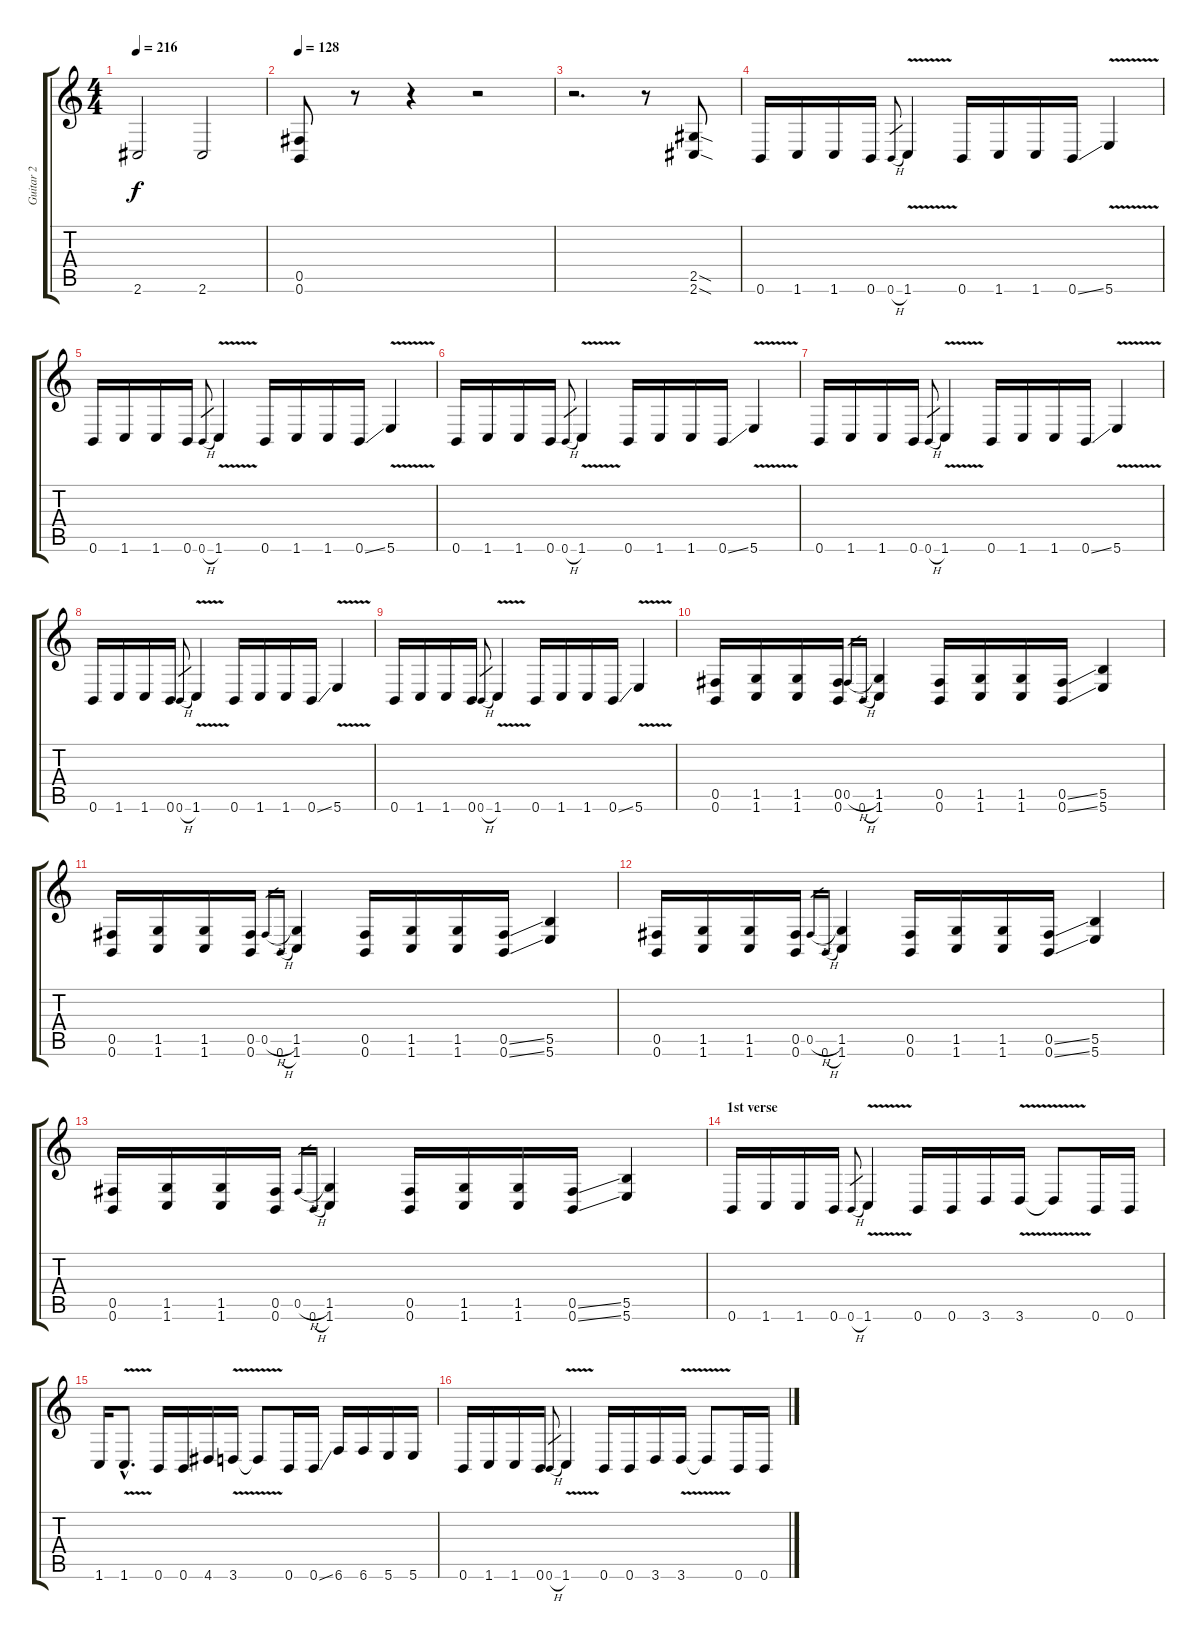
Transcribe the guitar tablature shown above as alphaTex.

\track ("Guitar 2" "Guitar 2") {instrument overdrivenguitar}
\staff {score tabs}
\tuning (Db4 Ab3 E3 B2 Gb2 B1) {hide}
\ts (4 4)
\tempo 216
\clef g2
\ks c
2.6.2{dy f} 2.6.2 |
\tempo 128
(0.5 0.6).8 r.8 r.4 r.2 |
r.2{d} r.8 (2.5{sod} 2.6{sod}).8 |
0.6.16 1.6.16 1.6.16 0.6.16 0.6{h}.8{gr} 1.6{v}.4 0.6.16 1.6.16 1.6.16 0.6{ss}.16 5.6{v}.4 |
0.6.16 1.6.16 1.6.16 0.6.16 0.6{h}.8{gr} 1.6{v}.4 0.6.16 1.6.16 1.6.16 0.6{ss}.16 5.6{v}.4 |
0.6.16 1.6.16 1.6.16 0.6.16 0.6{h}.8{gr} 1.6{v}.4 0.6.16 1.6.16 1.6.16 0.6{ss}.16 5.6{v}.4 |
0.6.16 1.6.16 1.6.16 0.6.16 0.6{h}.8{gr} 1.6{v}.4 0.6.16 1.6.16 1.6.16 0.6{ss}.16 5.6{v}.4 |
0.6.16 1.6.16 1.6.16 0.6.16 0.6{h}.8{gr} 1.6{v}.4 0.6.16 1.6.16 1.6.16 0.6{ss}.16 5.6{v}.4 |
0.6.16 1.6.16 1.6.16 0.6.16 0.6{h}.8{gr} 1.6{v}.4 0.6.16 1.6.16 1.6.16 0.6{ss}.16 5.6{v}.4 |
(0.5 0.6).16 (1.5 1.6).16 (1.5 1.6).16 (0.5 0.6).16 0.5{h}.16{gr} 0.6{h}.16{gr} (1.5 1.6).4 (0.5 0.6).16 (1.5 1.6).16 (1.5 1.6).16 (0.5{ss} 0.6{ss}).16 (5.5 5.6).4 |
(0.5 0.6).16 (1.5 1.6).16 (1.5 1.6).16 (0.5 0.6).16 0.5{h}.16{gr} 0.6{h}.16{gr} (1.5 1.6).4 (0.5 0.6).16 (1.5 1.6).16 (1.5 1.6).16 (0.5{ss} 0.6{ss}).16 (5.5 5.6).4 |
(0.5 0.6).16 (1.5 1.6).16 (1.5 1.6).16 (0.5 0.6).16 0.5{h}.16{gr} 0.6{h}.16{gr} (1.5 1.6).4 (0.5 0.6).16 (1.5 1.6).16 (1.5 1.6).16 (0.5{ss} 0.6{ss}).16 (5.5 5.6).4 |
(0.5 0.6).16 (1.5 1.6).16 (1.5 1.6).16 (0.5 0.6).16 0.5{h}.16{gr} 0.6{h}.16{gr} (1.5 1.6).4 (0.5 0.6).16 (1.5 1.6).16 (1.5 1.6).16 (0.5{ss} 0.6{ss}).16 (5.5 5.6).4 |
\section ("" "1st verse")
0.6.16 1.6.16 1.6.16 0.6.16 0.6{h}.8{gr} 1.6{v}.4 0.6.16 0.6.16 3.6.16 3.6{v}.16 3.6{t}.8 0.6.16 0.6.16 |
1.6.16 1.6{v hac}.8{d} 0.6.16 0.6.16 4.6.16 3.6{v}.16 3.6{t}.8 0.6.16 0.6{ss}.16 6.6.16 6.6.16 5.6.16 5.6.16 |
0.6.16 1.6.16 1.6.16 0.6.16 0.6{h}.8{gr} 1.6{v}.4 0.6.16 0.6.16 3.6.16 3.6{v}.16 3.6{t}.8 0.6.16 0.6.16
